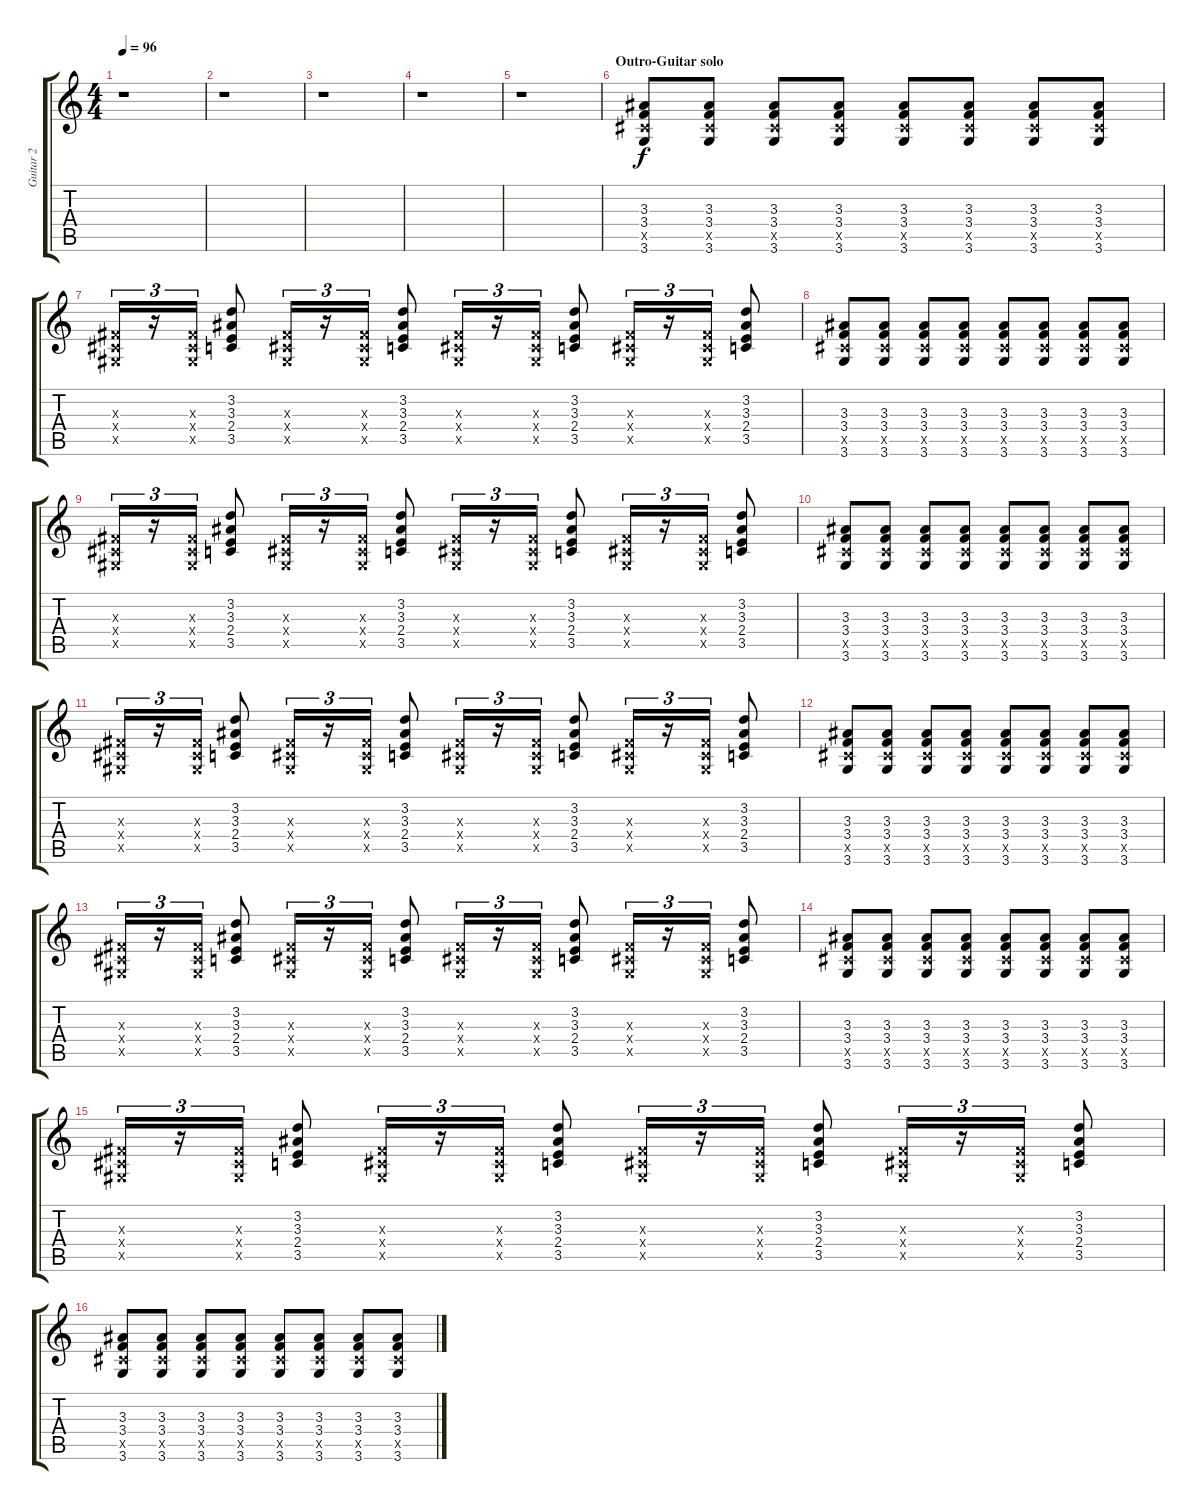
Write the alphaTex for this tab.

\track ("Guitar 2" "Guitar 2") {instrument electricguitarclean}
\staff {score tabs}
\tuning (E4 B3 G3 D3 A2 E2) {hide}
\ts (4 4)
\tempo 96
\clef g2
\ks c
r.1{dy f} |
r.1 |
r.1 |
r.1 |
r.1 |
\section ("" "Outro-Guitar solo")
(3.3 3.4 4.5{x} 3.6).8 (3.3 3.4 4.5{x} 3.6).8 (3.3 3.4 4.5{x} 3.6).8 (3.3 3.4 4.5{x} 3.6).8 (3.3 3.4 4.5{x} 3.6).8 (3.3 3.4 4.5{x} 3.6).8 (3.3 3.4 4.5{x} 3.6).8 (3.3 3.4 4.5{x} 3.6).8 |
(-1.3{x} -1.4{x} -1.5{x}).16{tu (3 2)} r.16{tu (3 2)} (-1.3{x} -1.4{x} -1.5{x}).16{tu (3 2)} (3.2 3.3 2.4 3.5).8 (-1.3{x} -1.4{x} -1.5{x}).16{tu (3 2)} r.16{tu (3 2)} (-1.3{x} -1.4{x} -1.5{x}).16{tu (3 2)} (3.2 3.3 2.4 3.5).8 (-1.3{x} -1.4{x} -1.5{x}).16{tu (3 2)} r.16{tu (3 2)} (-1.3{x} -1.4{x} -1.5{x}).16{tu (3 2)} (3.2 3.3 2.4 3.5).8 (-1.3{x} -1.4{x} -1.5{x}).16{tu (3 2)} r.16{tu (3 2)} (-1.3{x} -1.4{x} -1.5{x}).16{tu (3 2)} (3.2 3.3 2.4 3.5).8 |
(3.3 3.4 4.5{x} 3.6).8 (3.3 3.4 4.5{x} 3.6).8 (3.3 3.4 4.5{x} 3.6).8 (3.3 3.4 4.5{x} 3.6).8 (3.3 3.4 4.5{x} 3.6).8 (3.3 3.4 4.5{x} 3.6).8 (3.3 3.4 4.5{x} 3.6).8 (3.3 3.4 4.5{x} 3.6).8 |
(-1.3{x} -1.4{x} -1.5{x}).16{tu (3 2)} r.16{tu (3 2)} (-1.3{x} -1.4{x} -1.5{x}).16{tu (3 2)} (3.2 3.3 2.4 3.5).8 (-1.3{x} -1.4{x} -1.5{x}).16{tu (3 2)} r.16{tu (3 2)} (-1.3{x} -1.4{x} -1.5{x}).16{tu (3 2)} (3.2 3.3 2.4 3.5).8 (-1.3{x} -1.4{x} -1.5{x}).16{tu (3 2)} r.16{tu (3 2)} (-1.3{x} -1.4{x} -1.5{x}).16{tu (3 2)} (3.2 3.3 2.4 3.5).8 (-1.3{x} -1.4{x} -1.5{x}).16{tu (3 2)} r.16{tu (3 2)} (-1.3{x} -1.4{x} -1.5{x}).16{tu (3 2)} (3.2 3.3 2.4 3.5).8 |
(3.3 3.4 4.5{x} 3.6).8 (3.3 3.4 4.5{x} 3.6).8 (3.3 3.4 4.5{x} 3.6).8 (3.3 3.4 4.5{x} 3.6).8 (3.3 3.4 4.5{x} 3.6).8 (3.3 3.4 4.5{x} 3.6).8 (3.3 3.4 4.5{x} 3.6).8 (3.3 3.4 4.5{x} 3.6).8 |
(-1.3{x} -1.4{x} -1.5{x}).16{tu (3 2)} r.16{tu (3 2)} (-1.3{x} -1.4{x} -1.5{x}).16{tu (3 2)} (3.2 3.3 2.4 3.5).8 (-1.3{x} -1.4{x} -1.5{x}).16{tu (3 2)} r.16{tu (3 2)} (-1.3{x} -1.4{x} -1.5{x}).16{tu (3 2)} (3.2 3.3 2.4 3.5).8 (-1.3{x} -1.4{x} -1.5{x}).16{tu (3 2)} r.16{tu (3 2)} (-1.3{x} -1.4{x} -1.5{x}).16{tu (3 2)} (3.2 3.3 2.4 3.5).8 (-1.3{x} -1.4{x} -1.5{x}).16{tu (3 2)} r.16{tu (3 2)} (-1.3{x} -1.4{x} -1.5{x}).16{tu (3 2)} (3.2 3.3 2.4 3.5).8 |
(3.3 3.4 4.5{x} 3.6).8 (3.3 3.4 4.5{x} 3.6).8 (3.3 3.4 4.5{x} 3.6).8 (3.3 3.4 4.5{x} 3.6).8 (3.3 3.4 4.5{x} 3.6).8 (3.3 3.4 4.5{x} 3.6).8 (3.3 3.4 4.5{x} 3.6).8 (3.3 3.4 4.5{x} 3.6).8 |
(-1.3{x} -1.4{x} -1.5{x}).16{tu (3 2)} r.16{tu (3 2)} (-1.3{x} -1.4{x} -1.5{x}).16{tu (3 2)} (3.2 3.3 2.4 3.5).8 (-1.3{x} -1.4{x} -1.5{x}).16{tu (3 2)} r.16{tu (3 2)} (-1.3{x} -1.4{x} -1.5{x}).16{tu (3 2)} (3.2 3.3 2.4 3.5).8 (-1.3{x} -1.4{x} -1.5{x}).16{tu (3 2)} r.16{tu (3 2)} (-1.3{x} -1.4{x} -1.5{x}).16{tu (3 2)} (3.2 3.3 2.4 3.5).8 (-1.3{x} -1.4{x} -1.5{x}).16{tu (3 2)} r.16{tu (3 2)} (-1.3{x} -1.4{x} -1.5{x}).16{tu (3 2)} (3.2 3.3 2.4 3.5).8 |
(3.3 3.4 4.5{x} 3.6).8 (3.3 3.4 4.5{x} 3.6).8 (3.3 3.4 4.5{x} 3.6).8 (3.3 3.4 4.5{x} 3.6).8 (3.3 3.4 4.5{x} 3.6).8 (3.3 3.4 4.5{x} 3.6).8 (3.3 3.4 4.5{x} 3.6).8 (3.3 3.4 4.5{x} 3.6).8 |
(-1.3{x} -1.4{x} -1.5{x}).16{tu (3 2)} r.16{tu (3 2)} (-1.3{x} -1.4{x} -1.5{x}).16{tu (3 2)} (3.2 3.3 2.4 3.5).8 (-1.3{x} -1.4{x} -1.5{x}).16{tu (3 2)} r.16{tu (3 2)} (-1.3{x} -1.4{x} -1.5{x}).16{tu (3 2)} (3.2 3.3 2.4 3.5).8 (-1.3{x} -1.4{x} -1.5{x}).16{tu (3 2)} r.16{tu (3 2)} (-1.3{x} -1.4{x} -1.5{x}).16{tu (3 2)} (3.2 3.3 2.4 3.5).8 (-1.3{x} -1.4{x} -1.5{x}).16{tu (3 2)} r.16{tu (3 2)} (-1.3{x} -1.4{x} -1.5{x}).16{tu (3 2)} (3.2 3.3 2.4 3.5).8 |
(3.3 3.4 4.5{x} 3.6).8 (3.3 3.4 4.5{x} 3.6).8 (3.3 3.4 4.5{x} 3.6).8 (3.3 3.4 4.5{x} 3.6).8 (3.3 3.4 4.5{x} 3.6).8 (3.3 3.4 4.5{x} 3.6).8 (3.3 3.4 4.5{x} 3.6).8 (3.3 3.4 4.5{x} 3.6).8
